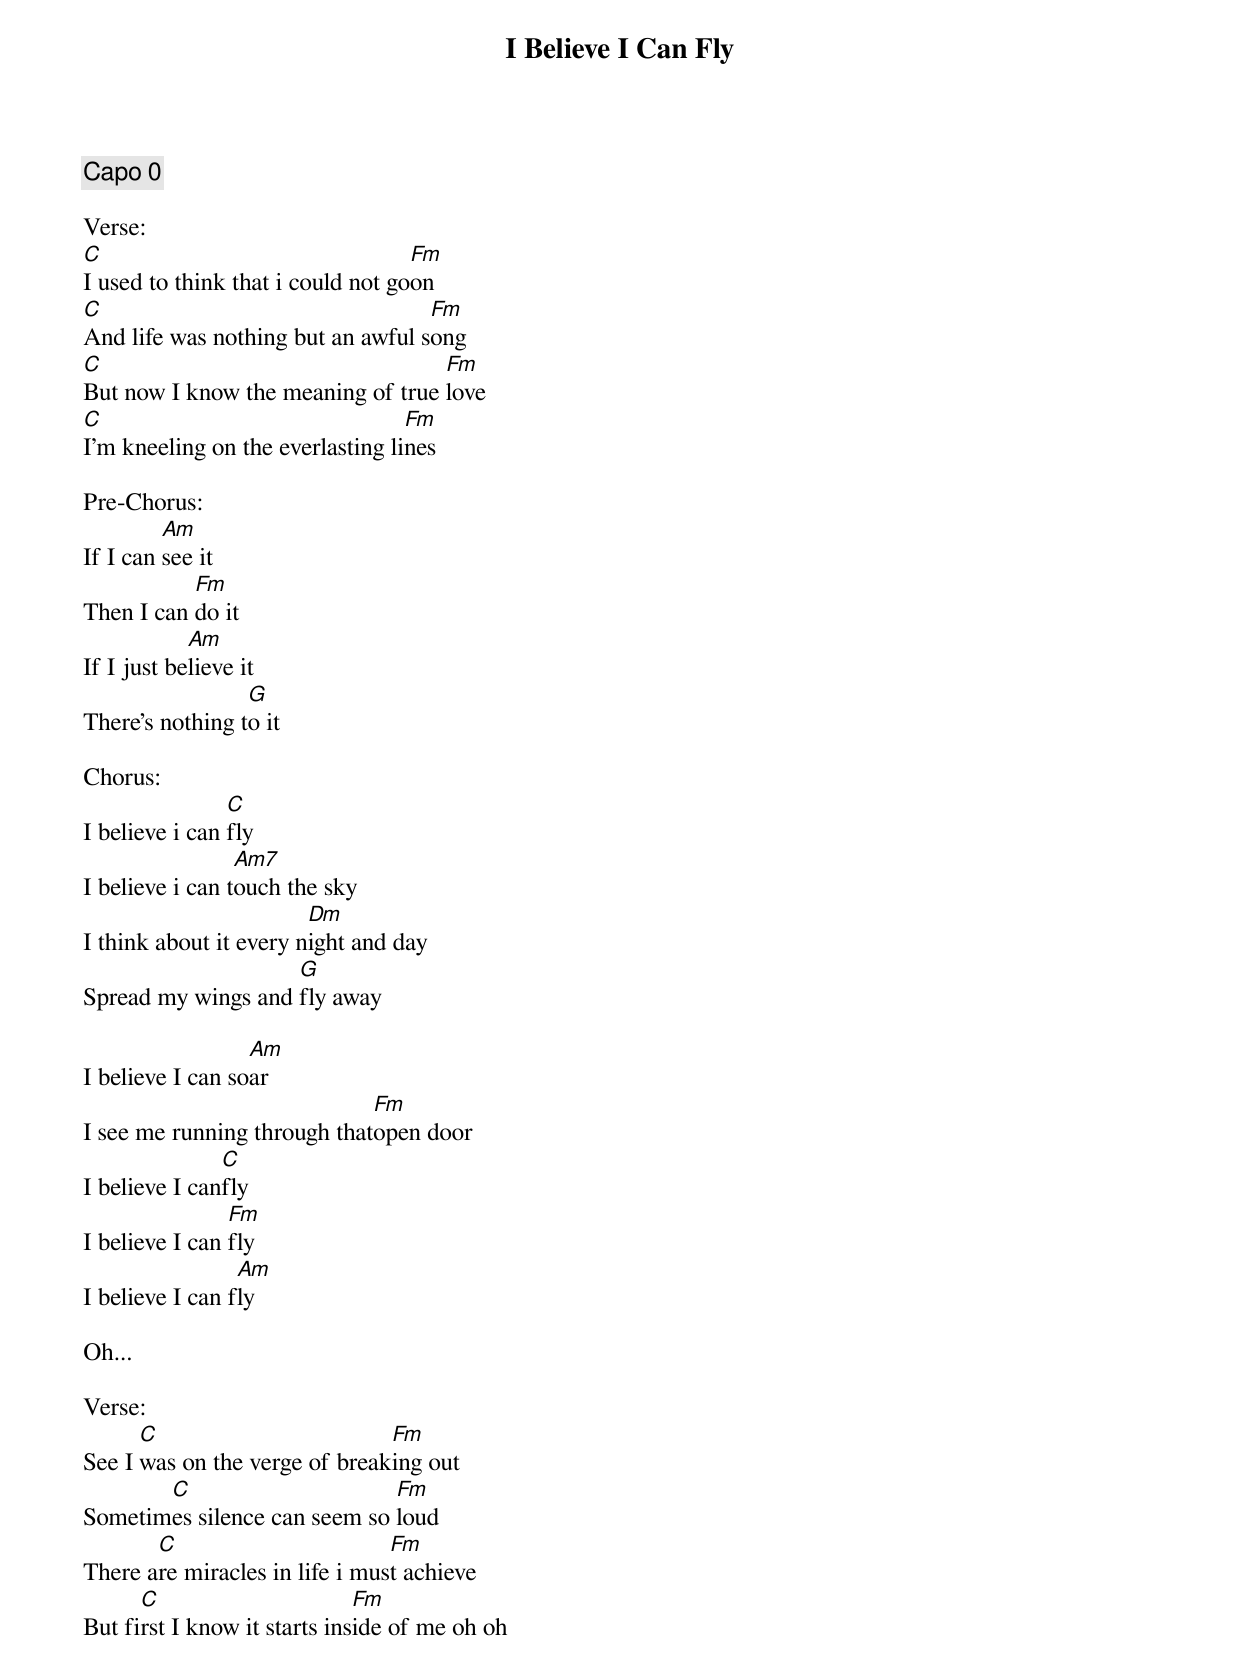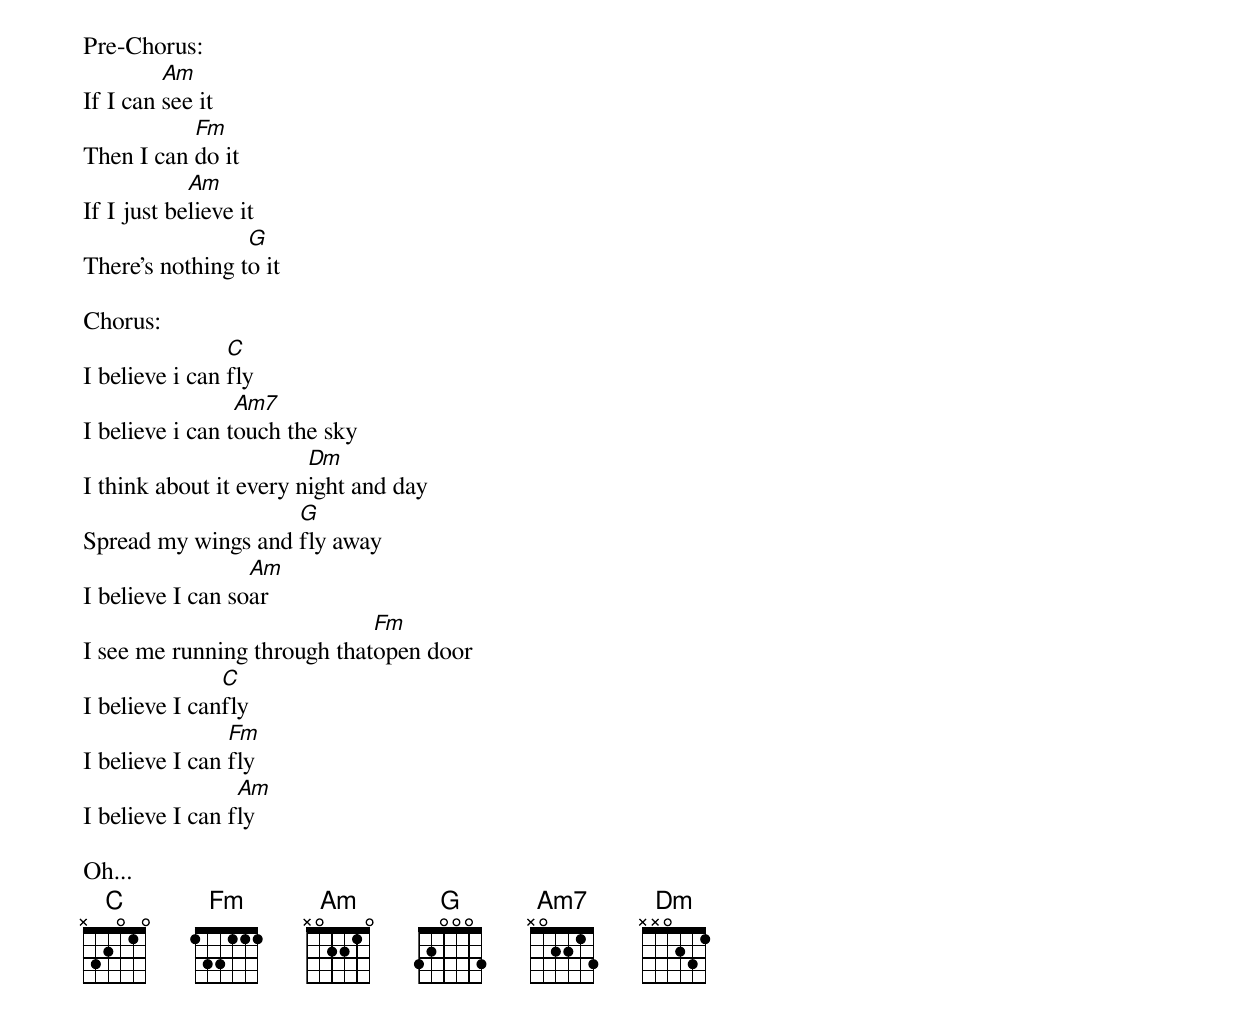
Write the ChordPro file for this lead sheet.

{title:I Believe I Can Fly}
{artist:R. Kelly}
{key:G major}
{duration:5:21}
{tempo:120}
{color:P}

{comment: Capo 0}

Verse:
[C]I used to think that i could not go[Fm]on
[C]And life was nothing but an awful s[Fm]ong
[C]But now I know the meaning of true [Fm]love
[C]I'm kneeling on the everlasting li[Fm]nes

Pre-Chorus:
If I can [Am]see it
Then I can [Fm]do it
If I just be[Am]lieve it
There's nothing t[G]o it

Chorus:
I believe i can [C]fly
I believe i can t[Am7]ouch the sky
I think about it every n[Dm]ight and day
Spread my wings and [G]fly away

I believe I can so[Am]ar
I see me running through that[Fm]open door
I believe I can[C]fly
I believe I can [Fm]fly
I believe I can f[Am]ly

Oh...

Verse:
See I [C]was on the verge of break[Fm]ing out
Sometim[C]es silence can seem so [Fm]loud
There a[C]re miracles in life i mus[Fm]t achieve
But fi[C]rst I know it starts ins[Fm]ide of me oh oh

Pre-Chorus:
If I can [Am]see it
Then I can [Fm]do it
If I just be[Am]lieve it
There's nothing t[G]o it

Chorus:
I believe i can [C]fly
I believe i can t[Am7]ouch the sky
I think about it every n[Dm]ight and day
Spread my wings and [G]fly away
I believe I can so[Am]ar
I see me running through that[Fm]open door
I believe I can[C]fly
I believe I can [Fm]fly
I believe I can f[Am]ly

Oh...
